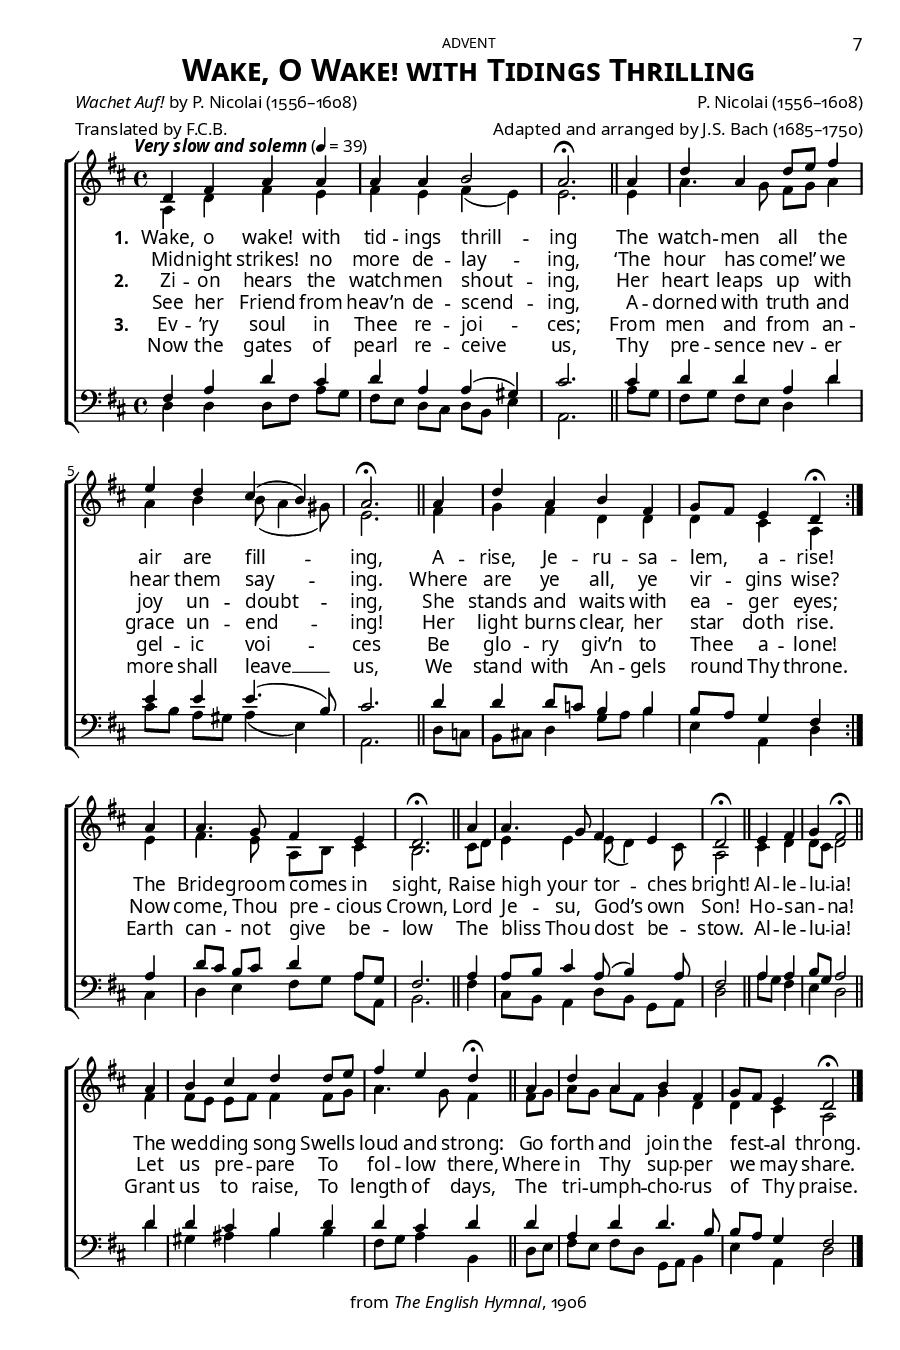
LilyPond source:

\version "2.14.2"
\include "util.ly"
\version "2.14.2"
#(set-global-staff-size 14.9) \paper{ #(define fonts (make-pango-font-tree "GoudyOlSt BT" "Garamond Premier Pro" "Garamond Premier Pro" (/ 14.9 20))) }
\header {
  title = \markup{\override #'(font-name . "Garamond Premier Pro Semibold"){ \abs-fontsize #15 \smallCapsOldStyle"Wake, O Wake! with Tidings Thrilling"}}
  poet = \markup\concat{\italic"Wachet Auf!" \oldStyleNum" by P. Nicolai (1556–1608)"}
  meter = \markup\oldStyleNum"Translated by F.C.B."
  composer = \markup\oldStyleNum"P. Nicolai (1556–1608)"
  arranger = \markup\oldStyleNum"Adapted and arranged by J.S. Bach (1685–1750)"
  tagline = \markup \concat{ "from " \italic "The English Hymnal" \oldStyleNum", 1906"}
}
\paper {
  %print-all-headers = ##f
  paper-height = 9\in
  paper-width = 6\in
  indent = 0\in
  %system-system-spacing = #'((basic-distance . 10) (padding . 0))
  system-system-spacing =
    #'((basic-distance . 0)
       (minimum-distance . 0)
       (padding . -5)
       (stretchability . 100))
  markup-system-spacing =
    #'((basic-distance . 0)
       (minimum-distance . 0)
       (padding . -1.5)
       (stretchability . 100))
  ragged-last-bottom = ##f
  ragged-bottom = ##f
  two-sided = ##t
  inner-margin = 0.5\in
  outer-margin = 0.25\in
  top-margin = 0.25\in
  bottom-margin = 0.25\in
  first-page-number = #007
  print-first-page-number = ##t
  headerLine = \markup{\override #'(font-name . "Garamond Premier Pro") \smallCaps advent}
  oddHeaderMarkup = \markup\fill-line{
     \override #'(font-name . "Garamond Premier Pro")\abs-fontsize #8.5
     \combine 
        \fill-line{"" \on-the-fly #print-page-number-check-first
        \oldStylePageNum""
        }
        \fill-line{\headerLine}
  }
  evenHeaderMarkup = \markup {
     \override #'(font-name . "Garamond Premier Pro")\abs-fontsize #8.5
     \combine
        \on-the-fly #print-page-number-check-first
        \oldStylePageNum""
        \fill-line{\headerLine}
  }
}
global = {
  \key d \major
  \time 4/4
  \autoBeamOff
  \mergeDifferentlyHeadedOn
  \override DynamicLineSpanner #'staff-padding = #0.0
  \override DynamicLineSpanner #'Y-extent = #'(-1 . 1)
}

sopMusic = \relative c' {
  \tempo \markup\italic"Very slow and solemn" 4 = 39
  \repeat volta 2 {
    d4 fis a a |
    a a b2 |
    a2.\fermata \bar"||"
    
    a4 |
    d4 a d8[ e] fis4 |
    e d cis4( b) |
    a2.\fermata \bar"||"
    
    a4 |
    d a b fis |
    g8[ fis] e4 d\fermata \break
  }
  a'4 |
  a4. g8 fis4 e |
  
  d2.\fermata \bar "||"
  a'4 |
  a4. g8 fis4 e |
  d2\fermata \bar "||"
  
  e4 fis |
  g4 fis2\fermata \bar "||"
  a4 |
  b cis d d8[ e] |
  
  fis4 e d\fermata \bar"||"
  a4 |
  d a b fis |
  g8[ fis] e4 d2\fermata \bar "|."
}
sopWords = \lyricmode {
  
}

altoMusic = \relative c' {
  \repeat volta 2 {
    a4 d fis e |
    fis e fis( e) |
    e2. |
    
    e4 |
    a 4. g8 fis[ g] a4 |
    a b b8( a4 gis8) |
    e2. |
    
    fis4 |
    g fis d d |
    d cis a
  }
  e'4 |
  fis4. e8 a,[ b] cis4 |
  
  b2. |
  cis8[ d] |
  e4 e e8( d4) cis8 |
  a2 |
  
  cis4 d |
  d8[ cis] d2 |
  fis4 |
  fis8[ e] e[ fis] fis4 fis8[ g] |
  
  a4. g8 fis4 |
  fis8[ g] |
  a[ g] a[ fis] g4 d |
  d cis a2 \bar "|."
}
altoWords = \lyricmode {
  \dropLyricsVI
  \set stanza = #"1. "
  Wake, o wake! with tid -- ings thrill -- ing
  The watch -- men all the air are fill -- ing,
  \set associatedVoice = "sopranos"
  A -- rise, Je -- ru -- sa -- lem, a -- rise!
  
  \set associatedVoice = "altos"
  The Bride -- groom comes in \set associatedVoice = "basses" sight,
  Raise high your tor -- ches \set associatedVoice = "tenors" bright!
  Al -- le -- lu -- ia!
  The wed -- ding song
  Swells loud and strong:
  \set associatedVoice = "sopranos"
  Go forth and join the fest -- al throng.
}
altoWordsII = \lyricmode {
  \dropLyricsVI
%\markup\italic
  Mid -- night strikes! no more de -- lay -- ing,
  ‘The hour has come!’ we hear them say -- ing.
  \set associatedVoice = "sopranos"
  Where are ye all, ye vir -- gins wise?
}
altoWordsIII = \lyricmode {
  \dropLyricsVI
  \set stanza = #"2. "
  Zi -- on hears the watch -- men shout -- ing,
  Her heart leaps up with joy un -- doubt -- ing,
  \set associatedVoice = "sopranos"
  She stands and waits with ea -- ger eyes;
  
  \set associatedVoice = "altos"
  Now come, Thou pre -- cious \set associatedVoice = "basses" Crown,
  Lord Je -- su, God’s own \set associatedVoice = "tenors" Son!
  Ho -- san -- _ na!
  Let us pre -- pare
  To fol -- low there,
  \set associatedVoice = "sopranos"
  Where in Thy sup -- per we may share.
}
altoWordsIV = \lyricmode {
  \dropLyricsVI
  See her Friend from heav’n de -- scend -- ing,
  A -- dorned with truth and grace un -- end -- ing!
  \set associatedVoice = "sopranos"
  Her light burns clear, her star doth rise.
}
altoWordsV = \lyricmode {
  \dropLyricsVI
  \set stanza = #"3. "
  Ev -- ’ry soul in Thee re -- joi -- ces;
  From men and from an -- gel -- ic voi -- ces
  \set associatedVoice = "sopranos"
  Be glo -- ry giv’n to Thee a -- lone!
  
  \set associatedVoice = "altos"
  Earth can -- not give be -- \set associatedVoice = "basses" low
  The bliss Thou dost be -- \set associatedVoice = "tenors" stow.
  Al -- le -- lu -- ia!
  Grant us to raise,
  To length of days,
  \set associatedVoice = "sopranos"
  The tri -- 
  \once \override LyricHyphen  #'minimum-length = #0.7
  \once \override LyricHyphen  #'minimum-distance = #0.7
   umph -- cho -- rus of Thy praise.
}
altoWordsVI = \lyricmode {
  \dropLyricsVI
  Now the gates of pearl re -- ceive us,
  Thy pre -- sence nev -- er more shall leave __ us,
  \set associatedVoice = "sopranos"
  We stand with An -- gels round Thy throne.
}
tenorMusic = \relative c {
  \repeat volta 2 {
    fis4 a d cis |
    d a a( gis) |
    cis2. |
    
    cis4 |
    d d a d |
    e e e4.( b8) |
    cis2. |
    
    d4 |
    d d8[ c] b4 b |
    b8[ a] g4 fis
  }
  a4 |
  d8[ cis] b[ cis] d4 a8[ g] |
  
  fis2. |
  a4 |
  a8[ b] cis4 |
  a8( b4) a8 |
  fis2 |
  
  a4 a |
  b8[ g] a2 |
  d4 |
  d cis b d |
  
  d cis d |
  d |
  a d d4. b8 |
  b[ a] g4 fis2 \bar "|."
}
tenorWords = \lyricmode {

}

bassMusic = \relative c {
  \repeat volta 2 {
    d4 d d8[ fis] a[ g] |
    fis[ e] d[ cis] d[ b] e4 |
    a,2. |
    
    a'8[ g] |
    fis[ g] fis[ e] d4 d' |
    cis8[ b] a[ gis] a4( e) |
    a,2. |
    
    d8[ c] |
    b[ cis!] d4 g8[ a] b4 |
    e, a, d
  }
  cis4 |
  d e fis8[ g] a[ a,] |
  
  b2. |
  fis'4 |
  cis8[ b] a4 d8[ b] g[ a] |
  d2 |
  
  a'8[ g] fis4 |
  e4 d2 |
  d'4 |
  gis, ais b b |
  
  fis8[ g] a4 b, |
  d8[ e] |
  fis[ e] fis[ d] g,[ a] b4 |
  e a, d2 \bar "|."
}
bassWords = \lyricmode {

}

pianoRH = \relative c' {
  
}
pianoLH = \relative c' {
  
}

\score {
  <<
   \new ChoirStaff <<
    \new Staff = women <<
      \new Voice = "sopranos" { \voiceOne << \global \sopMusic >> }
      \new Voice = "altos" { \voiceTwo << \global \altoMusic >> }
    >>
   \new Staff = men <<
      \clef bass
      \new Voice = "tenors" { \voiceOne << \global \tenorMusic >> }
      \new Voice = "basses" { \voiceTwo << \global \bassMusic >> }
    >>
    \new Lyrics \with { alignAboveContext = #"women" \override VerticalAxisGroup #'nonstaff-relatedstaff-spacing = #'((basic-distance . 1))} \lyricsto "sopranos" \sopWords
    \new Lyrics = "altosVI"  \with { alignBelowContext = #"women" \override VerticalAxisGroup #'nonstaff-relatedstaff-spacing = #'((basic-distance . 1))} \lyricsto "tenors" \altoWordsVI
    \new Lyrics = "altosV"  \with { alignBelowContext = #"women" \override VerticalAxisGroup #'nonstaff-relatedstaff-spacing = #'((basic-distance . 1))} \lyricsto "tenors" \altoWordsV
    \new Lyrics = "altosIV"  \with { alignBelowContext = #"women" \override VerticalAxisGroup #'nonstaff-relatedstaff-spacing = #'((basic-distance . 1))} \lyricsto "tenors" \altoWordsIV
    \new Lyrics = "altosIII"  \with { alignBelowContext = #"women" \override VerticalAxisGroup #'nonstaff-relatedstaff-spacing = #'((basic-distance . 1))} \lyricsto "tenors" \altoWordsIII
    \new Lyrics = "altosII"  \with { alignBelowContext = #"women" \override VerticalAxisGroup #'nonstaff-relatedstaff-spacing = #'((basic-distance . 1))} \lyricsto "tenors" \altoWordsII
    \new Lyrics = "altos"  \with { alignBelowContext = #"women" \override VerticalAxisGroup #'nonstaff-relatedstaff-spacing = #'((basic-distance . 1))} \lyricsto "tenors" \altoWords
    \new Lyrics \with { alignAboveContext = #"men" \override VerticalAxisGroup #'nonstaff-relatedstaff-spacing = #'((basic-distance . 1)) } \lyricsto "tenors" \tenorWords
    \new Lyrics \with { alignBelowContext = #"men" \override VerticalAxisGroup #'nonstaff-relatedstaff-spacing = #'((basic-distance . 1)) } \lyricsto "basses" \bassWords
  >>
%    \new PianoStaff << \new Staff { \new Voice { \pianoRH } } \new Staff { \clef "bass" \pianoLH } >>
  >>
  \layout {

%6.14 \context {\Lyrics\override LyricText #'font-size = #0.75 }
    \context {
      \Score
      %\override SpacingSpanner #'base-shortest-duration = #(ly:make-moment 1 8)
      %\override SpacingSpanner #'common-shortest-duration = #(ly:make-moment 1 4)
    }
    \context {
      % Remove all empty staves
      % \Staff \RemoveEmptyStaves \override VerticalAxisGroup #'remove-first = ##t
    }
  }
  \midi {
    %\tempo 4 = 90
    \set Staff.midiInstrument = "flute"
  
    \context {
      \Voice
      \remove "Dynamic_performer"
    }
  }
}
